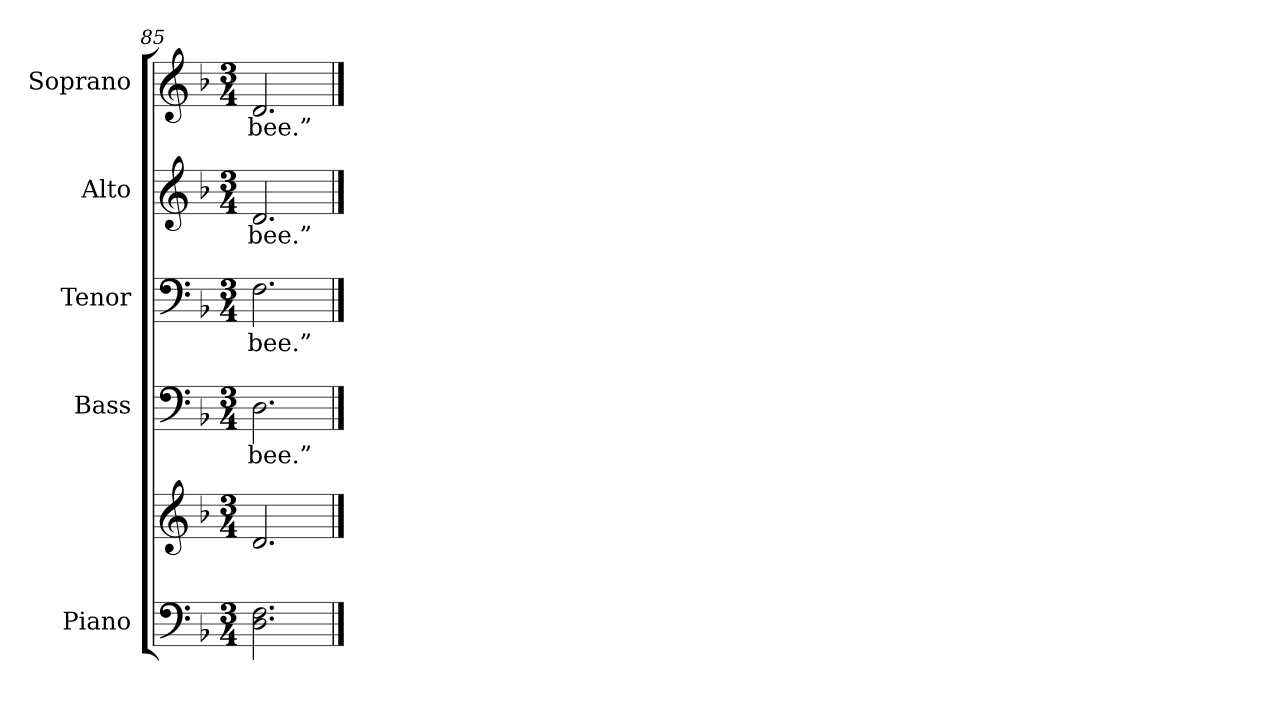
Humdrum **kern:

**kern	**kern	**kern	**text	**kern	**text	**kern	**text	**kern	**text
*part5	*part5	*part4	*part4	*part3	*part3	*part2	*part2	*part1	*part1
*staff6	*staff5	*staff4	*staff4	*staff3	*staff3	*staff2	*staff2	*staff1	*staff1
*I"Piano	*	*I"Bass	*	*I"Tenor	*	*I"Alto	*	*I"Soprano	*
*I'Pno.	*	*I'B.	*	*I'T.	*	*I'A.	*	*I'S.	*
*clefF4	*clefG2	*clefF4	*	*clefF4	*	*clefG2	*	*clefG2	*
*k[b-]	*k[b-]	*k[b-]	*	*k[b-]	*	*k[b-]	*	*k[b-]	*
*F:	*F:	*F:	*	*F:	*	*F:	*	*F:	*
*M3/4	*M3/4	*M3/4	*	*M3/4	*	*M3/4	*	*M3/4	*
=85	=85	=85	=85	=85	=85	=85	=85	=85	=85
!	!	!	!LO:LY:b:color=#000000	!	!	!	!	!	!
!	!	!	!	!	!LO:LY:b:color=#000000	!	!	!	!
!	!	!	!	!	!	!	!LO:LY:b:color=#000000	!	!
!	!	!	!	!	!	!	!	!	!LO:LY:b:color=#000000
2.Di\ 2.Fi	2.di/	2.Di\	bee.”	2.Fi\	bee.”	2.di/	bee.”	2.di/	bee.”
==	==	==	==	==	==	==	==	==	==
*-	*-	*-	*-	*-	*-	*-	*-	*-	*-
